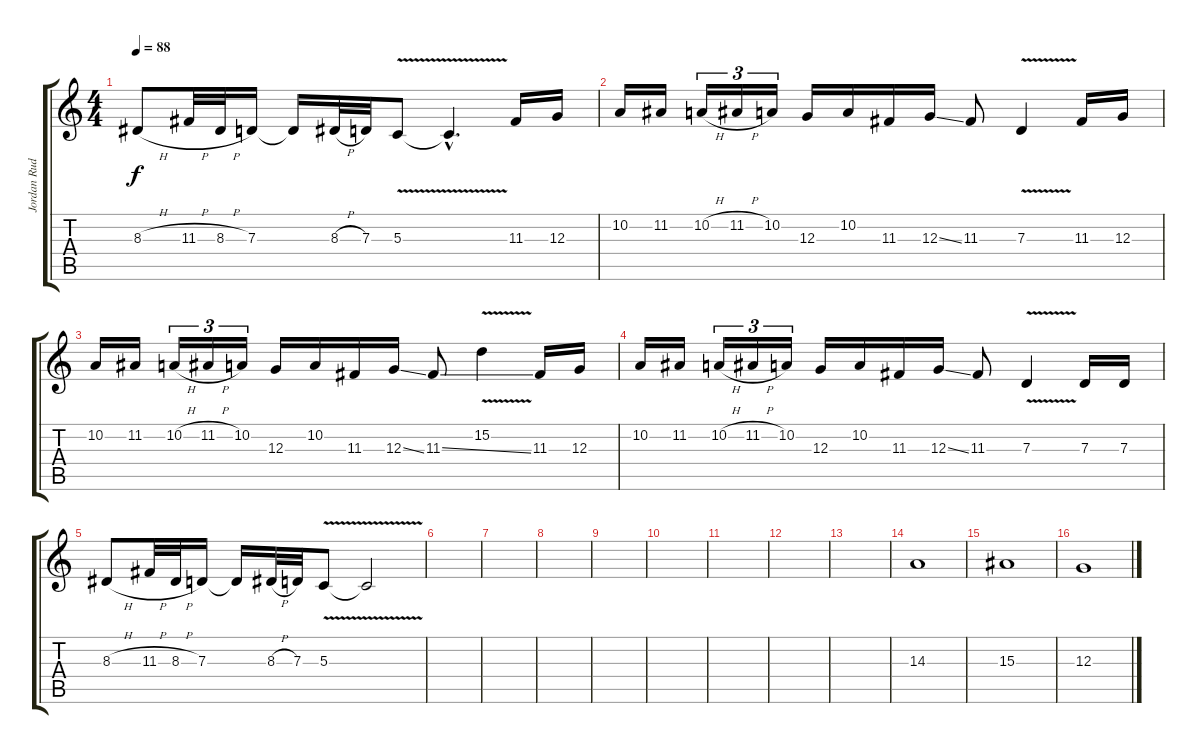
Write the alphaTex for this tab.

\track ("Jordan Rudess" "Jordan Rud") {instrument sitar}
\staff {score tabs}
\tuning (E4 B3 G3 D3 A2 E2) {hide}
\ts (4 4)
\tempo 88
\clef g2
\ks c
8.3{h}.8{dy f} 11.3{h}.32 8.3{h}.32 7.3.16 7.3{t}.16 8.3{h}.32 7.3.32 5.3{v}.8 5.3{v hac t}.4{d} 11.3.16 12.3.16 |
10.2.16 11.2.16 10.2{h}.16{tu (3 2)} 11.2{h}.16{tu (3 2)} 10.2.16{tu (3 2)} 12.3.16 10.2.16 11.3.16 12.3{ss}.16 11.3.8 7.3{v}.4 11.3.16 12.3.16 |
10.2.16 11.2.16 10.2{h}.16{tu (3 2)} 11.2{h}.16{tu (3 2)} 10.2.16{tu (3 2)} 12.3.16 10.2.16 11.3.16 12.3{ss}.16 11.3{ss}.8 15.2{v}.4 11.3.16 12.3.16 |
10.2.16 11.2.16 10.2{h}.16{tu (3 2)} 11.2{h}.16{tu (3 2)} 10.2.16{tu (3 2)} 12.3.16 10.2.16 11.3.16 12.3{ss}.16 11.3.8 7.3{v}.4 7.3.16 7.3.16 |
8.3{h}.8 11.3{h}.32 8.3{h}.32 7.3.16 7.3{t}.16 8.3{h}.32 7.3.32 5.3{v}.8 5.3{v t}.2 |
|
|
|
|
|
|
|
|
14.3.1{volume 8 instrument stringensemble1} |
15.3.1 |
12.3.1
